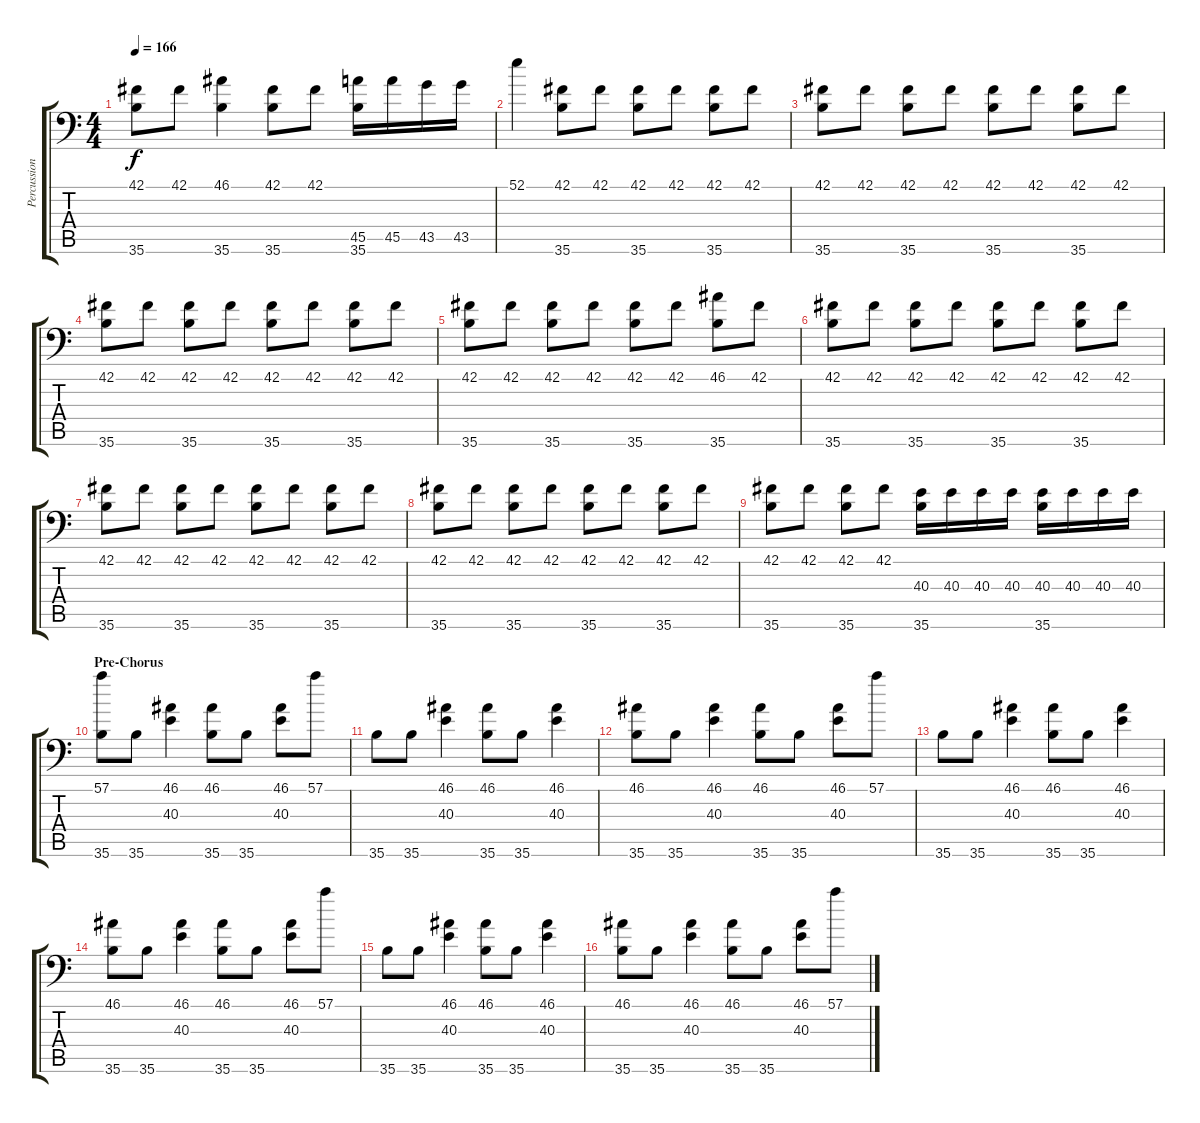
\track ("Percussion" "Percussion") {instrument acousticgrandpiano}
\staff {score tabs}
\tuning (C-1 C-1 C-1 C-1 C-1 C-1) {hide}
\ts (4 4)
\tempo 166
\clef f4
\ks c
(42.1 35.6).8{dy f} 42.1.8 (46.1 35.6).4 (42.1 35.6).8 42.1.8 (45.5 35.6).16 45.5.16 43.5.16 43.5.16 |
52.1.4 (42.1 35.6).8 42.1.8 (42.1 35.6).8 42.1.8 (42.1 35.6).8 42.1.8 |
(42.1 35.6).8 42.1.8 (42.1 35.6).8 42.1.8 (42.1 35.6).8 42.1.8 (42.1 35.6).8 42.1.8 |
(42.1 35.6).8 42.1.8 (42.1 35.6).8 42.1.8 (42.1 35.6).8 42.1.8 (42.1 35.6).8 42.1.8 |
(42.1 35.6).8 42.1.8 (42.1 35.6).8 42.1.8 (42.1 35.6).8 42.1.8 (46.1 35.6).8 42.1.8 |
(42.1 35.6).8 42.1.8 (42.1 35.6).8 42.1.8 (42.1 35.6).8 42.1.8 (42.1 35.6).8 42.1.8 |
(42.1 35.6).8 42.1.8 (42.1 35.6).8 42.1.8 (42.1 35.6).8 42.1.8 (42.1 35.6).8 42.1.8 |
(42.1 35.6).8 42.1.8 (42.1 35.6).8 42.1.8 (42.1 35.6).8 42.1.8 (42.1 35.6).8 42.1.8 |
(42.1 35.6).8 42.1.8 (42.1 35.6).8 42.1.8 (40.3 35.6).16 40.3.16 40.3.16 40.3.16 (40.3 35.6).16 40.3.16 40.3.16 40.3.16 |
\section ("" "Pre-Chorus")
(57.1 35.6).8 35.6.8 (46.1 40.3).4 (46.1 35.6).8 35.6.8 (46.1 40.3).8 57.1.8 |
35.6.8 35.6.8 (46.1 40.3).4 (46.1 35.6).8 35.6.8 (46.1 40.3).4 |
(46.1 35.6).8 35.6.8 (46.1 40.3).4 (46.1 35.6).8 35.6.8 (46.1 40.3).8 57.1.8 |
35.6.8 35.6.8 (46.1 40.3).4 (46.1 35.6).8 35.6.8 (46.1 40.3).4 |
(46.1 35.6).8 35.6.8 (46.1 40.3).4 (46.1 35.6).8 35.6.8 (46.1 40.3).8 57.1.8 |
35.6.8 35.6.8 (46.1 40.3).4 (46.1 35.6).8 35.6.8 (46.1 40.3).4 |
(46.1 35.6).8 35.6.8 (46.1 40.3).4 (46.1 35.6).8 35.6.8 (46.1 40.3).8 57.1.8
